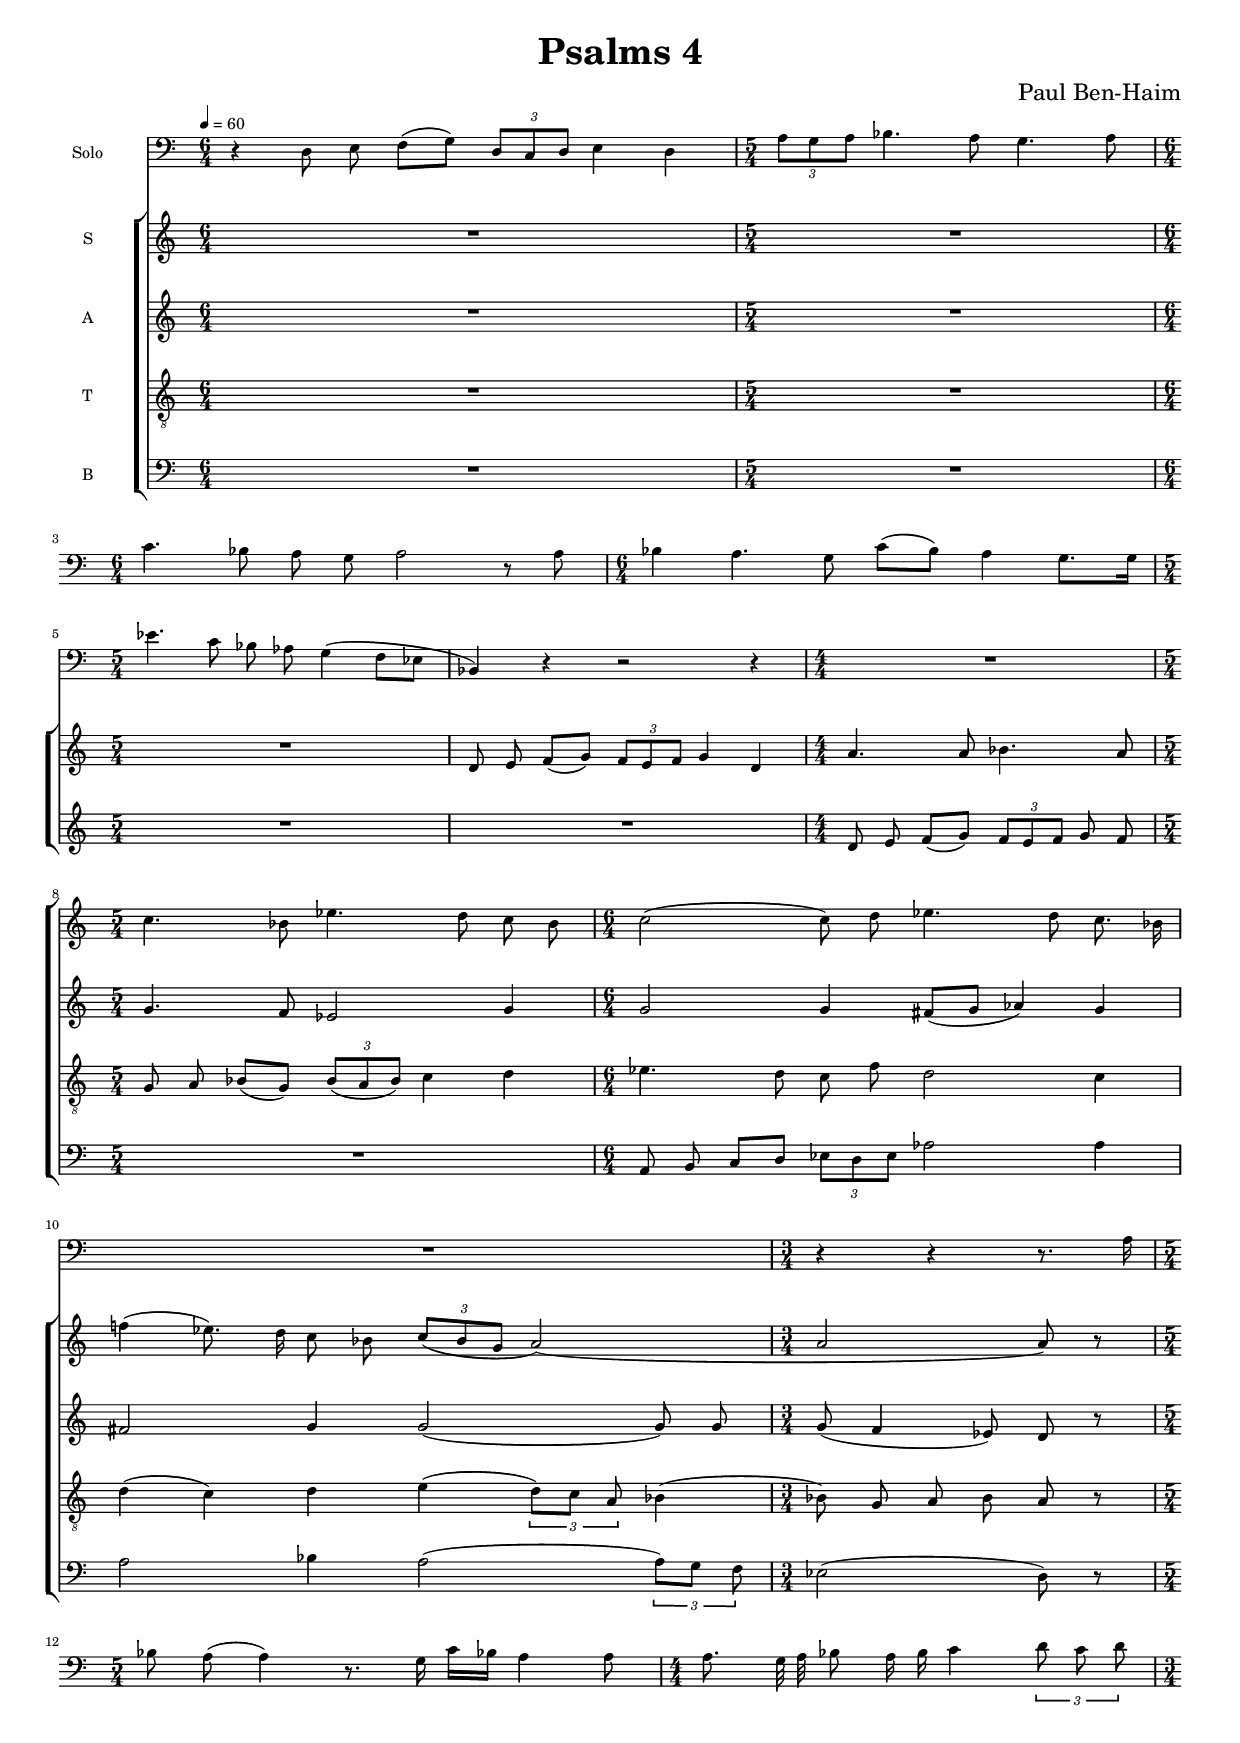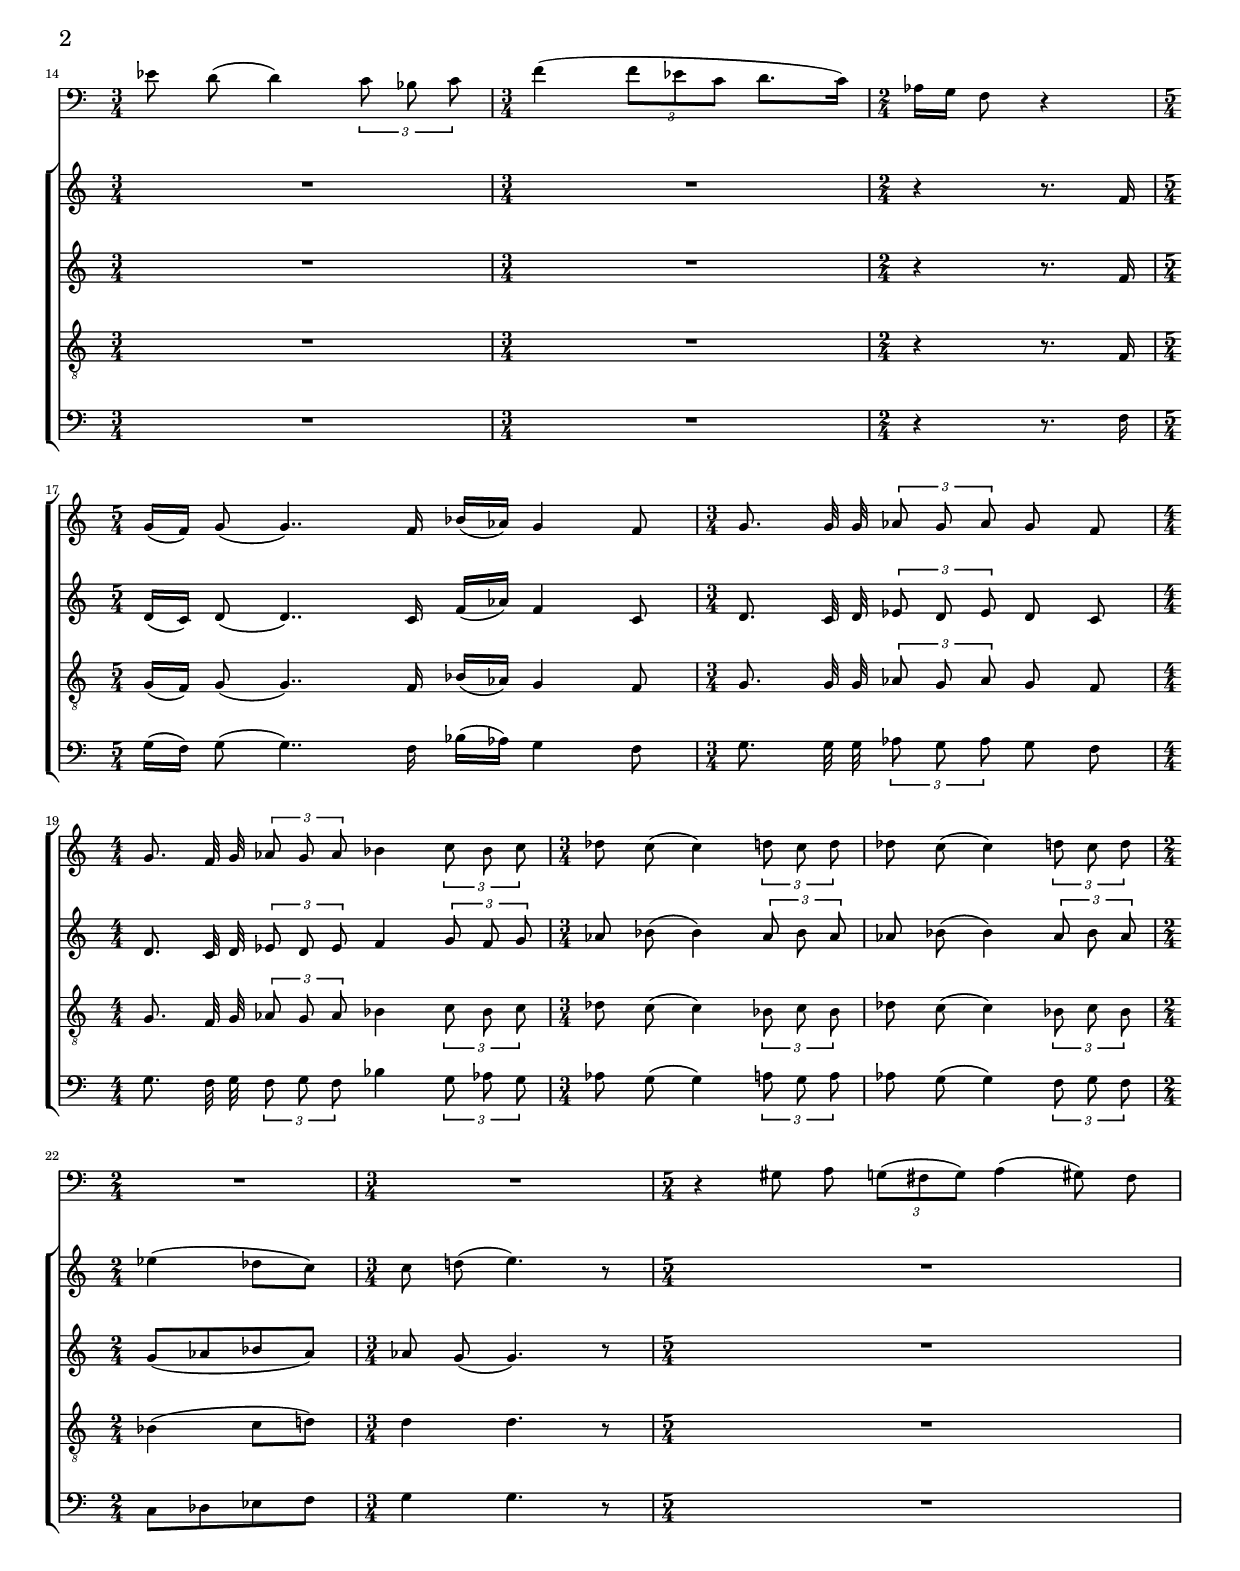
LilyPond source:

\include "english.ly"
\version "2.22.0"

global = {
  \key a \minor
  \time 5/4
  \tempo 4 = 60
}

%%%%%%%%%%%%%%%%%%%%%%%%%%%%%%%%
soloNotes = \relative c {
  \dynamicUp \numericTimeSignature
  \clef "bass"
  \time 6/4 r4 d8 e f[( g]) \times 2/3 { d8[ c d] } e4 d |
  \time 5/4 \times 2/3 { a'8[ g a] } bf4. a8 g4. a8 |
\break
  \time 6/4 c4. bf8 a g a2 r8 a8 |
  bf4 a4. g8 c8[( bf]) a4 g8.[ g16] |
\break
  \time 5/4 ef'4. c8 bf af g4( f8[ ef] | 
  bf4) r4 r2 r4 |
  \time 4/4 R1 |
\break
  \time 5/4 R1*5/4 |
  \time 6/4 R1*6/4 |
\break
  % Page 5
  R1*6/4 |
  \time 3/4 r4 r4 r8. a'16 |
\break
  \time 5/4 bf8 a8( a4) r8. g16 c16[ bf!16] a4 a8 |
  \time 4/4 a8. g32 a32 bf8 a16 bf16 c4 \times 2/3 { d8 c d } |
\break
  % Page 6
  \time 3/4 ef8 d8( d4) \times 2/3 { c8 bf c8 } |
  f4( \times 2/3 { f8[ ef c] } d8.[ c16]) | 
  \time 2/4 af16[ g] f8 r4 |
\break
  \time 5/4 R1*5/4 |
  \time 4/4 R1*3/4 |
\break
  % Page 7
  R1 |
  \time 3/4 R1*3/4 |
  R1*3/4 |
\break
  \time 2/4 R1*2/4 |
  \time 3/4 R1*3/4 |
  \time 5/4 r4 gs8 a \times 2/3 { g8[( fs g]) } a4( gs8) fs |
  % Page 8
  % Page 9
  
  
} % end of soloNotes

%%%%%%%%%%%%%%%%%%%%%%%%%%%%%%%%
sopMusic = \relative c'' {
  % page 1
  \dynamicUp \numericTimeSignature
  \time 6/4 R1*6/4 | \time 5/4 R1*5/4 | \time 6/4 R1*6/4 | \time 6/4 R1*6/4 |
  \time 5/4 R1*5/4 |
  d,8 e8 f[( g)] \times 2/3 { f[ e f] } g4 d |
  \time 4/4 a'4. a8 bf4. a8 |
  \time 5/4 c4. bf8 ef4. d8 c8 bf8 |
  \time 6/4 c2( c8) d8 ef4. d8 c8. bf16 |
  % page 5
  f'!4( ef8.) d16 c8 bf \times 2/3 { c8[( bf g] } a2)( |
  \time 3/4 a2 a8) r8 |
  \time 5/4 R1*5/4 |
  \time 4/4 R1 |
  % page 6
  \time 3/4 R1*3/4 |
  \time 3/4 R1*3/4 |
  \time 2/4 r4 r8. f16 |
  \time 5/4 g16[( f]) g8( g4..) f16 bf16[( af]) g4 f8 |
  \time 3/4 g8. g32 g32 \times 2/3 { af8 g af } g8 f |
  % page 7
  \time 4/4 g8. f32 g32 \times 2/3 { af8 g af } bf4 \times 2/3 { c8 bf c } |
  \time 3/4 df8 c8( c4) \times 2/3 {d8 c d } |
            df8 c8( c4) \times 2/3 {d8 c d } |
  \time 2/4 ef4( df8[ c]) |
  \time 3/4 c8 d!8( e4.) r8 |
  \time 5/4 R1*5/4 |
  % Page 8
  % Page 9
} % end-of sopMusic

%%%%%%%%%%%%%%%%%%%%%%%%%%%%%%%%
altMusic = \relative c'' {
  \dynamicUp \numericTimeSignature
  
  \time 6/4 R1*6/4 | \time 5/4 R1*5/4 | \time 6/4 R1*6/4 | R1*6/4 |
  \time 5/4 R1*5/4 |
  | R1*5/4 |
  \time 4/4 d,8 e8 f[( g)] \times 2/3 { f[ e f] } g8 f |
  \time 5/4 g4. f8 ef2 g4
  \time 6/4 g2 g4 fs8[( g] af4) g4 |
  % page 5
  fs2 g4 g2( g8) g8 |
  \time 3/4 g8( f4 ef8) d8 r8 |
  \time 5/4 R1*5/4 |
  \time 4/4 R1 |
  % page 6
  \time 3/4 R1*3/4 |
  \time 3/4 R1*3/4 |
  \time 2/4 r4 r8. f16 |
  \time 5/4 d16[( c]) d8( d4..) c16 f16[( af]) f4 c8 |
  \time 3/4 d8. c32 d32 \times 2/3 { ef8 d ef } d8 c |
  % Page 7
  \time 4/4 d8. c32 d32 \times 2/3 { ef8 d ef } f4 \times 2/3 { g8 f g } |
  \time 3/4 af8 bf( bf4) \times 2/3 {af8 bf af } |
            af8 bf( bf4) \times 2/3 {af8 bf af } |
  \time 2/4 g8[( af bf af]) |
  \time 3/4 af8 g8( g4.) r8 |
  \time 5/4 R1*5/4 |
  % Page 8
  % Page 9
} % end of altMusic

%%%%%%%%%%%%%%%%%%%%%%%%%%%%%%%%
tenMusic = \relative c' {
  \dynamicUp \numericTimeSignature
  \time 6/4 R1*6/4 | \time 5/4 R1*5/4 | \time 6/4 R1*6/4 | R1*6/4 |
  \time 5/4 R1*5/4 |
  R1*5/4 | \time 4/4 R1
  \time 5/4 g8 a8 bf[( g]) \times 2/3 { bf8[ (a bf]) } c4 d |
  \time 6/4 ef4. d8 c f d2 c4 |
  % page 5
  d4( c) d e( \times 2/3 { d8[) c] a } bf4( |
  \time 3/4 bf8) g a bf a r |
  \time 5/4 R1*5/4
  \time 4/4 R1 |
  % page 6
  \time 3/4 R1*3/4 |
  \time 3/4 R1*3/4 |
  \time 2/4 r4 r8. f16 |
  \time 5/4 g16[( f]) g8( g4..) f16 bf16[( af]) g4 f8 |
  \time 3/4 g8. g32 g32 \times 2/3 { af8 g af } g8 f |
  % Page 7
  \time 4/4 g8. f32 g32 \times 2/3 { af8 g af } bf4 \times 2/3 { c8 bf c } |
  \time 3/4 df8 c8( c4) \times 2/3 {bf8 c bf } |
            df8 c8( c4) \times 2/3 {bf8 c bf } |
  \time 2/4 bf4( c8[ d!]) |
  \time 3/4 d4 d4. r8 |
  \time 5/4 R1*5/4 |
  % Page 8
  % Page 9
}

%%%%%%%%%%%%%%%%%%%%%%%%%%%%%%%%
basMusic = \relative c {
  \dynamicUp \numericTimeSignature
  \time 6/4 R1*6/4 | \time 5/4 R1*5/4 | \time 6/4 R1*6/4 | R1*6/4 |
  \time 5/4 R1*5/4 |
  R1*5/4 |
  \time 4/4 R1 | 
  \time 5/4 R1*5/4 |
  \time 6/4 a8 b c[ d] \times 2/3 { ef[ d ef] } af2 af4 |
  % page 5
  a2 bf4 a2( \times 2/3 { a8[) g] f } |
  \time 3/4 ef2( d8) r8 |
  \time 5/4 R1*5/4 |
  \time 4/4 R1 |
  % page 6
  \time 3/4 R1*3/4 |
  \time 3/4 R1*3/4 |
  \time 2/4 r4 r8. f16 |
  \time 5/4 g16[( f]) g8( g4..) f16 bf16[( af]) g4 f8 |
  \time 3/4 g8. g32 g32 \times 2/3 { af8 g af } g8 f |
  % Page 7
  \time 4/4 g8. f32 g32 \times 2/3 { f8 g f } bf4 \times 2/3 { g8 af g } |
  \time 3/4 af8 g8( g4) \times 2/3 {a8 g a } |
            af8 g8( g4) \times 2/3 {f8 g f } |
  \time 2/4 c8[ df ef f] |
  \time 3/4 g4 g4. r8 |
  \time 5/4 R1*5/4 |
  % Page 8
  % Page 9
} % end of basMusic



\header {
  title = "Psalms 4"
  composer = "Paul Ben-Haim"
  % Do not display the tagline for this book
  % tagline = ##f
}

\layout {   
  #(layout-set-staff-size 14)
  \context {
    \Staff
    \RemoveEmptyStaves
  }
  \context {
    \ChoirStaff
    \RemoveEmptyStaves
  }
  % \context { 
  %   \Lyrics
  %   \override  LyricHyphen #'minimum-distance = #0.8 
  % } 
}

\score {
  <<
    \new Staff {
      \set Staff.midiInstrument = "clarinet"
    \new Voice = "SoloVoice" << 
      \set Staff.instrumentName = "Solo"
      \autoBeamOff
      \global \soloNotes 
    >>
    }
    \new ChoirStaff <<

      \new Staff = "sop" <<
      \set Staff.midiInstrument = "flute"
        \new Voice = "sopranos" {
          \set Staff.instrumentName = "S"
          <<
             \autoBeamOff
             \global \sopMusic
          >>
        }
      >>

      \new Staff = "alt" <<
	\set Staff.midiInstrument = #"oboe"
        \new Voice = "altos" {
          \set Staff.instrumentName = "A"
          <<
             \autoBeamOff
             \global \altMusic
          >>
        }
      >>

      \new Staff = "ten" <<
	% \set Staff.midiInstrument = #"cello"        %% too vibrator
	% \set Staff.midiInstrument = #"tenor sax"    %% Too loud
	\set Staff.midiInstrument = #"english horn"
        \clef "G_8"
        \new Voice = "tenors" {
          \set Staff.instrumentName = "T"
          <<
             \autoBeamOff
             \global \tenMusic
          >>
        }
      >>

      \new Staff = "bas" <<
	\set Staff.midiInstrument = #"bassoon"
        \clef bass
        \new Voice = "basses" {
          \set Staff.instrumentName = "B"
          <<
             \autoBeamOff
             \global \basMusic
          >>
        }
      >>

    >>
  >>

  \header { }

  \layout {
    % $(layout-set-staff-size 17)
    % \override LyricText #'font-size = #1.81
    \context {
      \Staff
    }
  }
  \midi {
    \context {
      \Score
    }
  }
}
